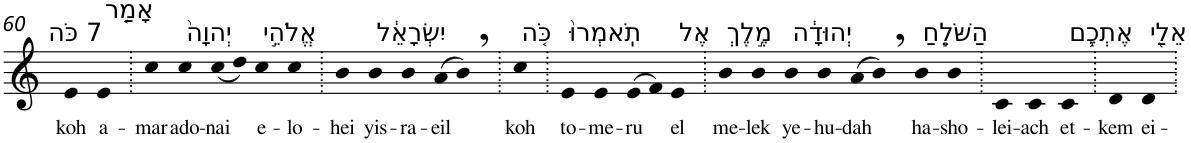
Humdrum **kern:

**kern	**text
*part1	*part1
*staff1	*staff1
*I"Piano	*
*I'Pno	*
!!LO:PB:g=z
*clefG2	*
*k[]	*
=60	=60
!LO:TX:a:t=7 כֹּה	!
!	!LO:LY:b
4e	koh
!LO:TX:a:t=אָמַ֤ר	!
!	!LO:LY:b
4e	a-
=61.	=61.
!	!LO:LY:b
4cc	-mar
!LO:TX:a:t=יְהוָה֙	!
!	!LO:LY:b
4cc	ado-
!	!LO:LY:b
(<8cc	-nai
8dd)	.
!LO:TX:a:t=אֱלֹהֵ֣י	!
!	!LO:LY:b
4cc	e-
!	!LO:LY:b
4cc	-lo-
=62.	=62.
!	!LO:LY:b
4b	-hei
!LO:TX:a:t=יִשְׂרָאֵ֔ל	!
!	!LO:LY:b
4b	yis-
!	!LO:LY:b
4b	-ra-
!	!LO:LY:b
(>8a	-eil
8b,)	.
=63.	=63.
!LO:TX:a:t=כֹּ֤ה	!
!	!LO:LY:b
4cc	koh
=64.	=64.
!LO:TX:a:t=תֹֽאמְרוּ֙	!
!	!LO:LY:b
4e	to-
!	!LO:LY:b
4e	-me-
!	!LO:LY:b
(>8e	-ru
8f)	.
!LO:TX:a:t=אֶל	!
!	!LO:LY:b
4e	el
=65.	=65.
!LO:TX:a:t=מֶ֣לֶךְ	!
!	!LO:LY:b
4b	me-
!	!LO:LY:b
4b	-lek
!LO:TX:a:t=יְהוּדָ֔ה	!
!	!LO:LY:b
4b	ye-
!	!LO:LY:b
4b	-hu-
!	!LO:LY:b
(>8a	-dah
8b,)	.
!LO:TX:a:t=הַשֹּׁלֵ֧חַ	!
!	!LO:LY:b
4b	ha-
!	!LO:LY:b
4b	-sho-
=66.	=66.
!	!LO:LY:b
4c	-lei-
!	!LO:LY:b
4c	-ach
!LO:TX:a:t=אֶתְכֶ֛ם	!
!	!LO:LY:b
4c	et-
=67.	=67.
!	!LO:LY:b
4d	-kem
!LO:TX:a:t=אֵלַ֖י	!
!	!LO:LY:b
4d	ei-
=.	=.
*-	*-
